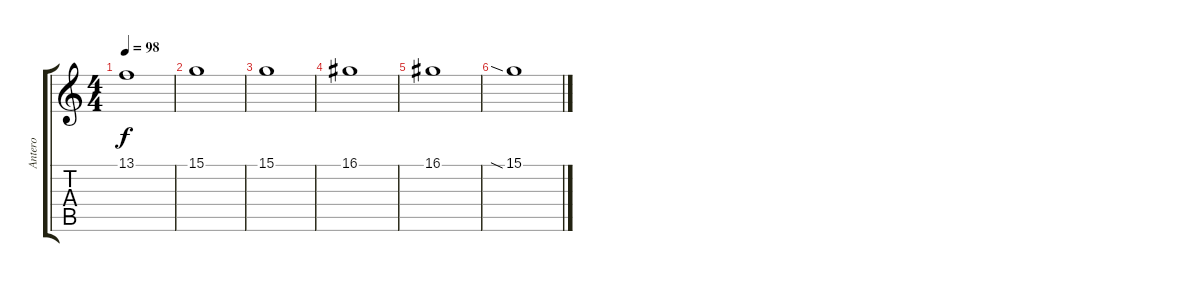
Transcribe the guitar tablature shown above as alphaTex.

\track ("Antero" "Antero") {instrument cello}
\staff {score tabs}
\tuning (E4 B3 G3 D3 A2 E2) {hide}
\ts (4 4)
\tempo 98
\clef g2
\ks c
13.1.1{dy f} |
15.1.1 |
15.1.1 |
16.1.1 |
16.1.1 |
15.1{sia}.1
